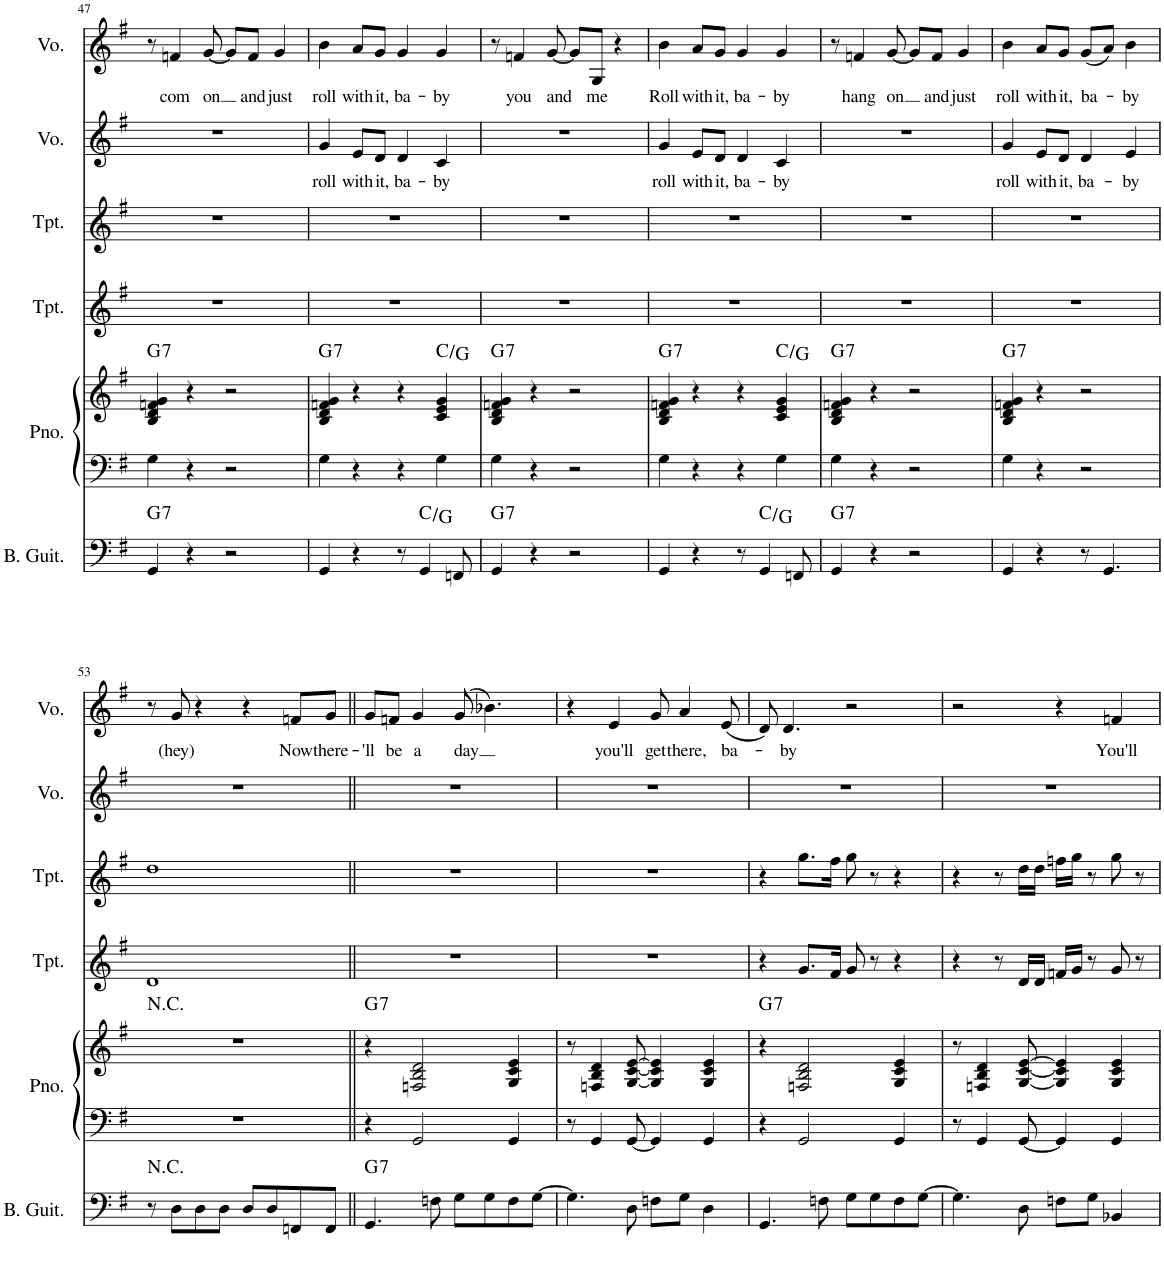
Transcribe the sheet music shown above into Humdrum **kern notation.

**kern	**harte	**kern	**kern	**harte	**kern	**kern	**kern	**text	**kern	**text
*part6	*part6	*part5	*part5	*part5	*part4	*part3	*part2	*part2	*part1	*part1
*staff7	*	*staff6	*staff5	*	*staff4	*staff3	*staff2	*staff2	*staff1	*staff1
*I"Bass Guitar	*	*I"Piano	*	*	*I"Trumpet	*I"Trumpet	*I"Voice	*	*I"Voice	*
*I'B. Guit.	*	*I'Pno.	*	*	*I'Tpt.	*I'Tpt.	*I'Vo.	*	*I'Vo.	*
!!LO:PB:g=z
*clefF4	*	*clefF4	*clefG2	*	*clefG2	*clefG2	*clefG2	*	*clefG2	*
*Trd7c12	*	*	*	*	*Trd1c2	*Trd1c2	*	*	*	*
*k[f#]	*	*k[f#]	*k[f#]	*	*k[f#]	*k[f#]	*k[f#]	*	*k[f#]	*
*M4/4	*	*M4/4	*M4/4	*	*M4/4	*M4/4	*M4/4	*	*M4/4	*
=47	=47	=47	=47	=47	=47	=47	=47	=47	=47	=47
!	!LO:H:kt=7	!	!	!LO:H:kt=7	!	!	!	!	!	!
4GG/	G:7	4G\	4B/ 4d/ 4fn/ 4g/	G:7	1r	1r	1r	.	8r	.
!	!	!	!	!	!	!	!	!	!	!LO:LY:b
.	.	.	.	.	.	.	.	.	4fn/	com
4r	.	4r	4r	.	.	.	.	.	.	.
!	!	!	!	!	!	!	!	!	!	!LO:LY:b
.	.	.	.	.	.	.	.	.	[8g/	on
2r	.	2r	2r	.	.	.	.	.	8g/L]	.
!	!	!	!	!	!	!	!	!	!	!LO:LY:b
.	.	.	.	.	.	.	.	.	8f/J	and
!	!	!	!	!	!	!	!	!	!	!LO:LY:b
.	.	.	.	.	.	.	.	.	4g/	just
=48	=48	=48	=48	=48	=48	=48	=48	=48	=48	=48
!	!	!	!	!LO:H:kt=7	!	!	!	!LO:LY:b	!	!LO:LY:b
4GG/	.	4G\	4B/ 4d/ 4fn/ 4g/	G:7	1r	1r	4g/	roll	4b\	roll
!	!	!	!	!	!	!	!	!LO:LY:b	!	!LO:LY:b
4r	.	4r	4r	.	.	.	8e/L	with	8a/L	with
!	!	!	!	!	!	!	!	!LO:LY:b	!	!LO:LY:b
.	.	.	.	.	.	.	8d/J	it,	8g/J	it,
!	!	!	!	!	!	!	!	!LO:LY:b	!	!LO:LY:b
8r	.	4r	4r	.	.	.	4d/	ba-	4g/	ba-
4GG/	C:maj/5	.	.	.	.	.	.	.	.	.
!	!	!	!	!	!	!	!	!LO:LY:b	!	!LO:LY:b
.	.	4G\	4c/ 4e/ 4g/	C:maj/5	.	.	4c/	-by	4g/	-by
8FFn/	.	.	.	.	.	.	.	.	.	.
=49	=49	=49	=49	=49	=49	=49	=49	=49	=49	=49
!	!LO:H:kt=7	!	!	!LO:H:kt=7	!	!	!	!	!	!
4GG/	G:7	4G\	4B/ 4d/ 4fn/ 4g/	G:7	1r	1r	1r	.	8r	.
!	!	!	!	!	!	!	!	!	!	!LO:LY:b
.	.	.	.	.	.	.	.	.	4fn/	you
4r	.	4r	4r	.	.	.	.	.	.	.
!	!	!	!	!	!	!	!	!	!	!LO:LY:b
.	.	.	.	.	.	.	.	.	[8g/	and
2r	.	2r	2r	.	.	.	.	.	8g/L]	.
!	!	!	!	!	!	!	!	!	!	!LO:LY:b
.	.	.	.	.	.	.	.	.	8G/J	me
.	.	.	.	.	.	.	.	.	4r	.
=50	=50	=50	=50	=50	=50	=50	=50	=50	=50	=50
!	!	!	!	!LO:H:kt=7	!	!	!	!LO:LY:b	!	!LO:LY:b
4GG/	.	4G\	4B/ 4d/ 4fn/ 4g/	G:7	1r	1r	4g/	roll	4b\	Roll
!	!	!	!	!	!	!	!	!LO:LY:b	!	!LO:LY:b
4r	.	4r	4r	.	.	.	8e/L	with	8a/L	with
!	!	!	!	!	!	!	!	!LO:LY:b	!	!LO:LY:b
.	.	.	.	.	.	.	8d/J	it,	8g/J	it,
!	!	!	!	!	!	!	!	!LO:LY:b	!	!LO:LY:b
8r	.	4r	4r	.	.	.	4d/	ba-	4g/	ba-
4GG/	C:maj/5	.	.	.	.	.	.	.	.	.
!	!	!	!	!	!	!	!	!LO:LY:b	!	!LO:LY:b
.	.	4G\	4c/ 4e/ 4g/	C:maj/5	.	.	4c/	-by	4g/	-by
8FFn/	.	.	.	.	.	.	.	.	.	.
=51	=51	=51	=51	=51	=51	=51	=51	=51	=51	=51
!	!LO:H:kt=7	!	!	!LO:H:kt=7	!	!	!	!	!	!
4GG/	G:7	4G\	4B/ 4d/ 4fn/ 4g/	G:7	1r	1r	1r	.	8r	.
!	!	!	!	!	!	!	!	!	!	!LO:LY:b
.	.	.	.	.	.	.	.	.	4fn/	hang
4r	.	4r	4r	.	.	.	.	.	.	.
!	!	!	!	!	!	!	!	!	!	!LO:LY:b
.	.	.	.	.	.	.	.	.	[8g/	on
2r	.	2r	2r	.	.	.	.	.	8g/L]	.
!	!	!	!	!	!	!	!	!	!	!LO:LY:b
.	.	.	.	.	.	.	.	.	8f/J	and
!	!	!	!	!	!	!	!	!	!	!LO:LY:b
.	.	.	.	.	.	.	.	.	4g/	just
=52	=52	=52	=52	=52	=52	=52	=52	=52	=52	=52
!	!	!	!	!LO:H:kt=7	!	!	!	!LO:LY:b	!	!LO:LY:b
4GG/	.	4G\	4B/ 4d/ 4fn/ 4g/	G:7	1r	1r	4g/	roll	4b\	roll
!	!	!	!	!	!	!	!	!LO:LY:b	!	!LO:LY:b
4r	.	4r	4r	.	.	.	8e/L	with	8a/L	with
!	!	!	!	!	!	!	!	!LO:LY:b	!	!LO:LY:b
.	.	.	.	.	.	.	8d/J	it,	8g/J	it,
!	!	!	!	!	!	!	!	!LO:LY:b	!	!LO:LY:b
8r	.	2r	2r	.	.	.	4d/	ba-	(8g/L	ba-
4.GG/	.	.	.	.	.	.	.	.	8a/J)	.
!	!	!	!	!	!	!	!	!LO:LY:b	!	!LO:LY:b
.	.	.	.	.	.	.	4e/	-by	4b\	-by
!!LO:LB:g=z
=53	=53	=53	=53	=53	=53	=53	=53	=53	=53	=53
!	!LO:H:kt=N.C.	!	!	!LO:H:kt=N.C.	!	!	!	!	!	!
8r	N	1r	1r	N	1d	1dd	1r	.	8r	.
!	!	!	!	!	!	!	!	!	!	!LO:LY:b
8D\L	.	.	.	.	.	.	.	.	8g/	(hey)
8D\	.	.	.	.	.	.	.	.	4r	.
8D\J	.	.	.	.	.	.	.	.	.	.
8D/L	.	.	.	.	.	.	.	.	4r	.
8D/	.	.	.	.	.	.	.	.	.	.
!	!	!	!	!	!	!	!	!	!	!LO:LY:b
8FFn/	.	.	.	.	.	.	.	.	8fn/L	Now
!	!	!	!	!	!	!	!	!	!	!LO:LY:b
8FF/J	.	.	.	.	.	.	.	.	8g/J	there-
=54||	=54||	=54||	=54||	=54||	=54||	=54||	=54||	=54||	=54||	=54||
!	!LO:H:kt=7	!	!	!LO:H:kt=7	!	!	!	!	!	!LO:LY:b
4.GG/	G:7	4r	4r	G:7	1r	1r	1r	.	8g/L	'll
!	!	!	!	!	!	!	!	!	!	!LO:LY:b
.	.	.	.	.	.	.	.	.	8fn/J	be
!	!	!	!	!	!	!	!	!	!	!LO:LY:b
.	.	2GG/	2Fn/ 2B/ 2d/	.	.	.	.	.	4g/	a
8Fn\	.	.	.	.	.	.	.	.	.	.
!	!	!	!	!	!	!	!	!	!	!LO:LY:b
8G\L	.	.	.	.	.	.	.	.	(8g/	day
8G\	.	.	.	.	.	.	.	.	4.b-X\)	.
8F\	.	4GG/	4G/ 4c/ 4e/	.	.	.	.	.	.	.
[8G\J	.	.	.	.	.	.	.	.	.	.
=55	=55	=55	=55	=55	=55	=55	=55	=55	=55	=55
4.G\]	.	8r	8r	.	1r	1r	1r	.	4r	.
.	.	4GG/	4Fn/ 4B/ 4d/	.	.	.	.	.	.	.
!	!	!	!	!	!	!	!	!	!	!LO:LY:b
.	.	.	.	.	.	.	.	.	4e/	you'll
8D\	.	[8GG/	[8G/ [8c/ [8e/	.	.	.	.	.	.	.
!	!	!	!	!	!	!	!	!	!	!LO:LY:b
8Fn\L	.	4GG/]	4G/] 4c/] 4e/]	.	.	.	.	.	8g/	get
!	!	!	!	!	!	!	!	!	!	!LO:LY:b
8G\J	.	.	.	.	.	.	.	.	4a/	there,
4D\	.	4GG/	4G/ 4c/ 4e/	.	.	.	.	.	.	.
!	!	!	!	!	!	!	!	!	!	!LO:LY:b
.	.	.	.	.	.	.	.	.	(8e/	ba-
=56	=56	=56	=56	=56	=56	=56	=56	=56	=56	=56
!	!	!	!	!LO:H:kt=7	!	!	!	!	!	!
4.GG/	.	4r	4r	G:7	4r	4r	1r	.	8d/)	.
!	!	!	!	!	!	!	!	!	!	!LO:LY:b
.	.	.	.	.	.	.	.	.	4.d/	-by
.	.	2GG/	2Fn/ 2B/ 2d/	.	8.g/L	8.gg\L	.	.	.	.
8Fn\	.	.	.	.	.	.	.	.	.	.
.	.	.	.	.	16f#/Jk	16ff#\Jk	.	.	.	.
8G\L	.	.	.	.	8g/	8gg\	.	.	2r	.
8G\	.	.	.	.	8r	8r	.	.	.	.
8F\	.	4GG/	4G/ 4c/ 4e/	.	4r	4r	.	.	.	.
[8G\J	.	.	.	.	.	.	.	.	.	.
=57	=57	=57	=57	=57	=57	=57	=57	=57	=57	=57
4.G\]	.	8r	8r	.	4r	4r	1r	.	2r	.
.	.	4GG/	4Fn/ 4B/ 4d/	.	.	.	.	.	.	.
.	.	.	.	.	8r	8r	.	.	.	.
8D\	.	[8GG/	[8G/ [8c/ [8e/	.	16d/LL	16dd\LL	.	.	.	.
.	.	.	.	.	16d/JJ	16dd\JJ	.	.	.	.
8Fn\L	.	4GG/]	4G/] 4c/] 4e/]	.	16fn/LL	16ffn\LL	.	.	4r	.
.	.	.	.	.	16g/JJ	16gg\JJ	.	.	.	.
8G\J	.	.	.	.	8r	8r	.	.	.	.
!	!	!	!	!	!	!	!	!	!	!LO:LY:b
4BB-X/	.	4GG/	4G/ 4c/ 4e/	.	8g/	8gg\	.	.	4fn/	You'll
.	.	.	.	.	8r	8r	.	.	.	.
=	=	=	=	=	=	=	=	=	=	=
*-	*-	*-	*-	*-	*-	*-	*-	*-	*-	*-
